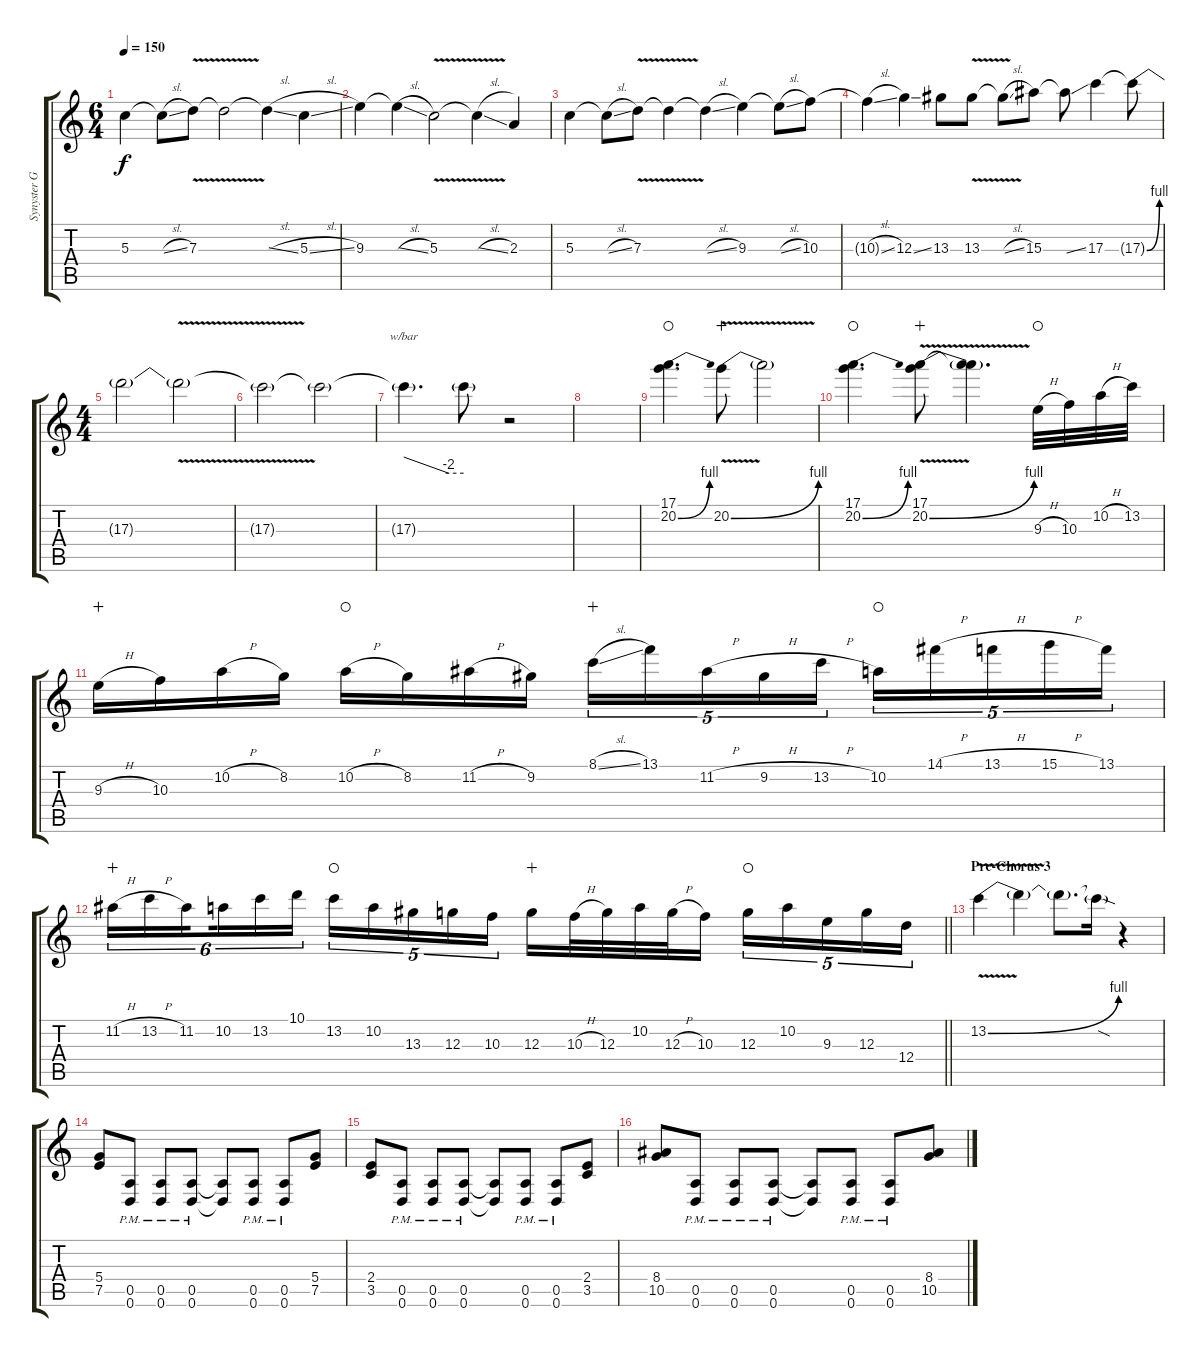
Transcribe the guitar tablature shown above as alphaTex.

\track ("Synyster Gates | Gtr. 1" "Synyster G") {instrument distortionguitar}
\staff {score tabs}
\tuning (E4 B3 G3 D3 A2 D2) {hide}
\ts (6 4)
\tempo 150
\clef g2
\ks c
5.3.4{dy f} 5.3{sl t}.8 7.3{v}.8 7.3{t}.2 7.3{sl t}.4 5.3{sl}.4 |
9.3.4 9.3{sl t}.4 5.3{v}.2 5.3{sl t}.4 2.3.4 |
5.3.4 5.3{sl t}.8 7.3{v}.8 7.3{t}.4 7.3{sl t}.4 9.3.4 9.3{sl t}.8 10.3.8 |
10.3{sl t}.4 12.3{ss}.4 13.3.8 13.3{v}.8 13.3{sl t}.8 15.3.8 15.3{ss t}.8 17.3.4 17.3{be (bend 0 0 60 4) t}.8 |
\ts (4 4)
17.3{t}.2 17.3{v t}.2 |
17.3{t}.2 17.3{t}.2 |
17.3{t}.4{d tbe (custom default 0 0 45 -8 60 -8)} 17.3{t}.8 r.2 |
|
(17.1 20.2{be (bend 0 0 60 4)}).4{d waho} 20.2{be (bend 0 0 60 4) v}.8{wahc} 20.2{t}.2 |
(17.1 20.2{be (bend 0 0 60 4)}).4{d waho} (17.1 20.2{be (bend 0 0 60 4) v}).8{wahc} (17.1{t} 20.2{t}).4{d} 9.3{h}.32{waho} 10.3.32 10.2{h}.32 13.2.32 |
9.3{h}.16{wahc} 10.3.16 10.2{h}.16 8.2.16 10.2{h}.16{waho} 8.2.16 11.2{h}.16 9.2.16 8.1{sl}.16{tu (5 4) wahc} 13.1.16{tu (5 4)} 11.2{h}.16{tu (5 4)} 9.2{h}.16{tu (5 4)} 13.2{h}.16{tu (5 4)} 10.2.16{tu (5 4) waho} 14.1{h}.16{tu (5 4)} 13.1{h}.16{tu (5 4)} 15.1{h}.16{tu (5 4)} 13.1.16{tu (5 4)} |
\barLineRight lightlight
11.2{h}.16{tu (6 4) wahc} 13.2{h}.16{tu (6 4)} 11.2.16{tu (6 4) beam splitsecondary} 10.2.16{tu (6 4)} 13.2.16{tu (6 4)} 10.1.16{tu (6 4)} 13.2.16{tu (5 4) waho} 10.2.16{tu (5 4)} 13.3.16{tu (5 4)} 12.3.16{tu (5 4)} 10.3.16{tu (5 4)} 12.3.16{wahc} 10.3{h}.32 12.3.32 10.2.32 12.3{h}.32 10.3.16 12.3.16{tu (5 4) waho} 10.2.16{tu (5 4)} 9.3.16{tu (5 4)} 12.3.16{tu (5 4)} 12.4.16{tu (5 4)} |
\section ("" "Pre-Chorus 3")
13.2{be (bend 0 0 60 4) v}.4 13.2{t}.4 13.2{t}.8{d} 13.2{sod t}.16 r.4 |
(5.4 7.5).8 (0.5{pm} 0.6{pm}).8 (0.5{pm} 0.6{pm}).8 (0.5{pm} 0.6{pm}).8 (0.5{t} 0.6{t}).8 (0.5{pm} 0.6{pm}).8 (0.5{pm} 0.6{pm}).8 (5.4 7.5).8 |
(2.4 3.5).8 (0.5{pm} 0.6{pm}).8 (0.5{pm} 0.6{pm}).8 (0.5{pm} 0.6{pm}).8 (0.5{t} 0.6{t}).8 (0.5{pm} 0.6{pm}).8 (0.5{pm} 0.6{pm}).8 (2.4 3.5).8 |
(8.4 10.5).8 (0.5{pm} 0.6{pm}).8 (0.5{pm} 0.6{pm}).8 (0.5{pm} 0.6{pm}).8 (0.5{t} 0.6{t}).8 (0.5{pm} 0.6{pm}).8 (0.5{pm} 0.6{pm}).8 (8.4 10.5).8
